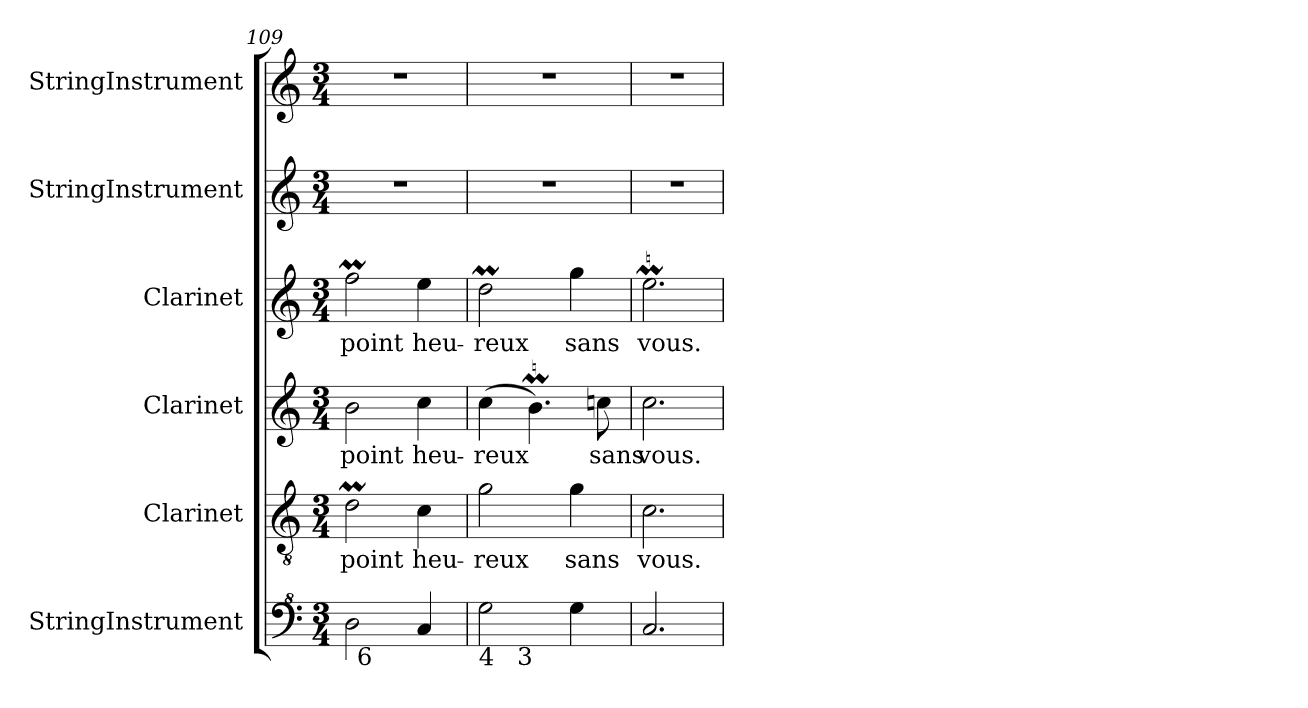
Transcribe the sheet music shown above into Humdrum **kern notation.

**kern	**kern	**text	**kern	**text	**kern	**text	**kern	**kern
*part6	*part5	*part5	*part4	*part4	*part3	*part3	*part2	*part1
*staff6	*staff5	*staff5	*staff4	*staff4	*staff3	*staff3	*staff2	*staff1
*I"StringInstrument	*I"Clarinet	*	*I"Clarinet	*	*I"Clarinet	*	*I"StringInstrument	*I"StringInstrument
*I'Str	*I'Cl	*	*I'Cl	*	*I'Cl	*	*I'Str	*I'Str
*clefF^4	*clefGv2	*	*clefG2	*	*clefG2	*	*clefG2	*clefG2
*	*ITrd1c2	*	*ITrd1c2	*	*ITrd1c2	*	*	*
*k[]	*k[b-e-]	*	*k[b-e-]	*	*k[b-e-]	*	*k[]	*k[]
*C:	*B-:	*	*B-:	*	*B-:	*	*C:	*C:
*M3/4	*M3/4	*	*M3/4	*	*M3/4	*	*M3/4	*M3/4
=109	=109	=109	=109	=109	=109	=109	=109	=109
*^	*	*	*	*	*	*	*	*
2d\	32ryy	2cM\	point	2a\	point	2ee-M\	point	2.r	2.r
!	!LO:TX:b:t=6	!	!	!	!	!	!	!	!
.	2ryy	.	.	.	.	.	.	.	.
4c/	.	4B-\	heu-	4b-\	heu-	4dd\	heu-	.	.
.	8..ryy	.	.	.	.	.	.	.	.
=110	=110	=110	=110	=110	=110	=110	=110	=110	=110
!LO:TX:b:t=4	!	!	!	!	!	!	!	!	!
2g\	8..ryy	2f\	-reux	(>4b-\	-reux	2ccM\	-reux	2.r	2.r
!	!LO:TX:b:t=3	!	!	!	!	!	!	!	!
.	2ryy	.	.	.	.	.	.	.	.
.	.	.	.	4.aM\)	.	.	.	.	.
4g\	.	4f\	sans	.	.	4ff\	sans	.	.
.	.	.	.	8b-\	sans	.	.	.	.
.	32ryy	.	.	.	.	.	.	.	.
*v	*v	*	*	*	*	*	*	*	*
=111	=111	=111	=111	=111	=111	=111	=111	=111
2.c/	2.B-\	vous.	2.b-\	vous.	2.ddM\	vous.	2.r	2.r
=	=	=	=	=	=	=	=	=
*-	*-	*-	*-	*-	*-	*-	*-	*-
